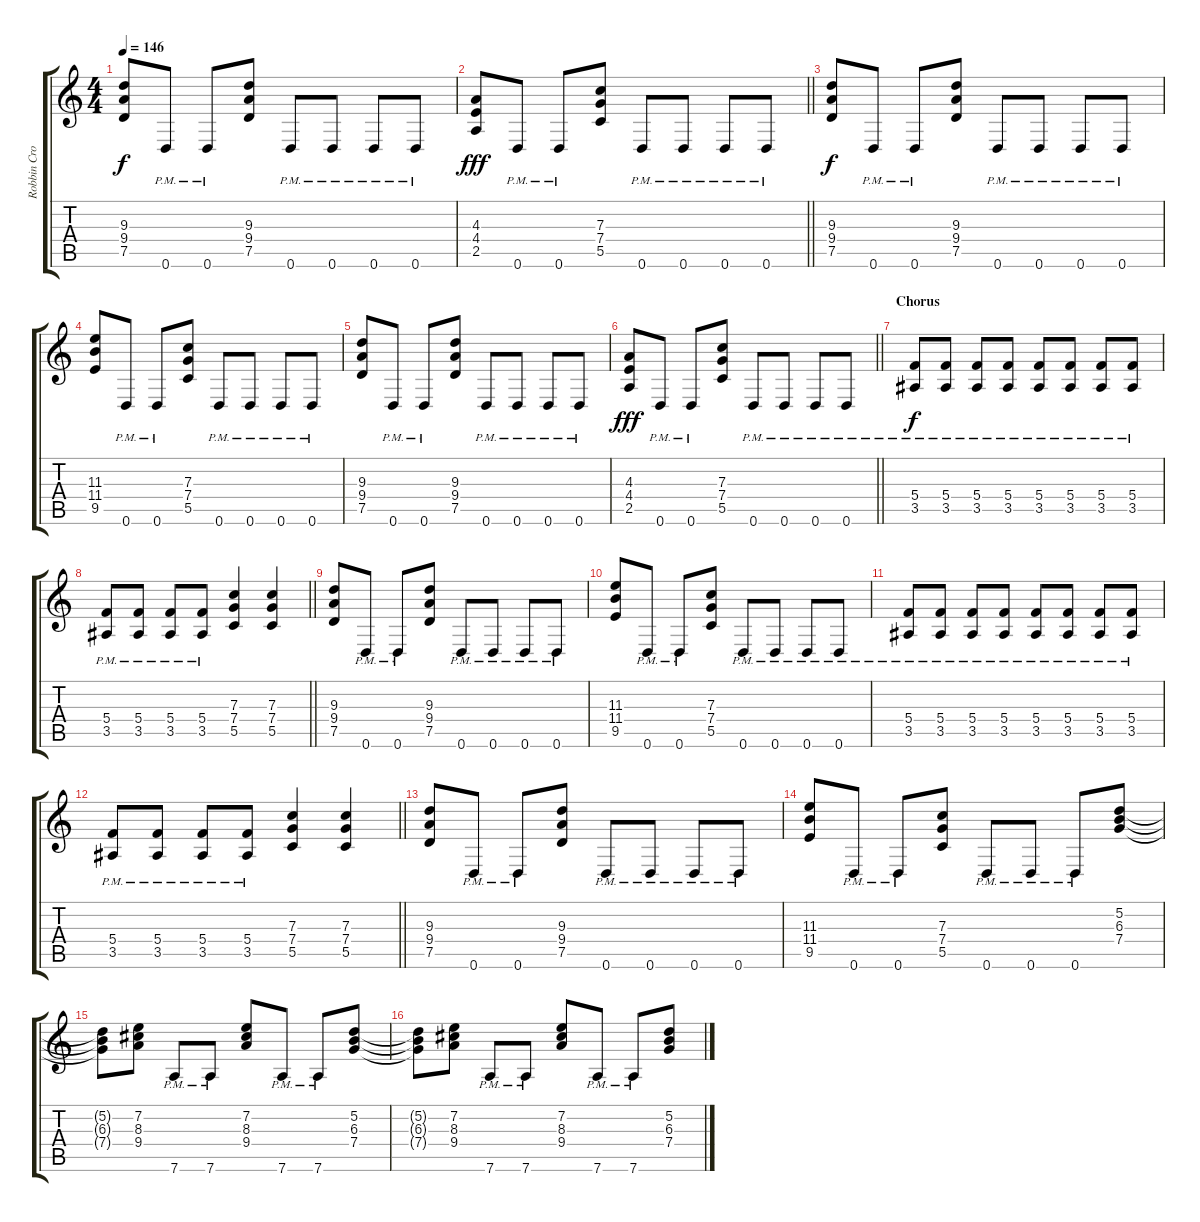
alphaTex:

\track ("Robbin Crosby - Rhytm Guitar II" "Robbin Cro") {instrument overdrivenguitar}
\staff {score tabs}
\tuning (D4 A3 F3 C3 G2 D2) {hide}
\ts (4 4)
\tempo 146
\clef g2
\ks c
(9.3 9.4 7.5).8{dy f} 0.6{pm}.8 0.6{pm}.8 (9.3 9.4 7.5).8 0.6{pm}.8 0.6{pm}.8 0.6{pm}.8 0.6{pm}.8 |
\barLineRight lightlight
(4.3 4.4 2.5).8{dy fff} 0.6{pm}.8 0.6{pm}.8 (7.3 7.4 5.5).8 0.6{pm}.8 0.6{pm}.8 0.6{pm}.8 0.6{pm}.8 |
(9.3 9.4 7.5).8{dy f} 0.6{pm}.8 0.6{pm}.8 (9.3 9.4 7.5).8 0.6{pm}.8 0.6{pm}.8 0.6{pm}.8 0.6{pm}.8 |
(11.3 11.4 9.5).8 0.6{pm}.8 0.6{pm}.8 (7.3 7.4 5.5).8 0.6{pm}.8 0.6{pm}.8 0.6{pm}.8 0.6{pm}.8 |
(9.3 9.4 7.5).8 0.6{pm}.8 0.6{pm}.8 (9.3 9.4 7.5).8 0.6{pm}.8 0.6{pm}.8 0.6{pm}.8 0.6{pm}.8 |
\barLineRight lightlight
(4.3 4.4 2.5).8{dy fff} 0.6{pm}.8 0.6{pm}.8 (7.3 7.4 5.5).8 0.6{pm}.8 0.6{pm}.8 0.6{pm}.8 0.6{pm}.8 |
\section ("" "Chorus")
(5.4{pm} 3.5{pm}).8{dy f} (5.4{pm} 3.5{pm}).8 (5.4{pm} 3.5{pm}).8 (5.4{pm} 3.5{pm}).8 (5.4{pm} 3.5{pm}).8 (5.4{pm} 3.5{pm}).8 (5.4{pm} 3.5{pm}).8 (5.4{pm} 3.5{pm}).8 |
\barLineRight lightlight
(5.4{pm} 3.5{pm}).8 (5.4{pm} 3.5{pm}).8 (5.4{pm} 3.5{pm}).8 (5.4{pm} 3.5{pm}).8 (7.3 7.4 5.5).4 (7.3 7.4 5.5).4 |
\section ("" "")
(9.3 9.4 7.5).8 0.6{pm}.8 0.6{pm}.8 (9.3 9.4 7.5).8 0.6{pm}.8 0.6{pm}.8 0.6{pm}.8 0.6{pm}.8 |
(11.3 11.4 9.5).8 0.6{pm}.8 0.6{pm}.8 (7.3 7.4 5.5).8 0.6{pm}.8 0.6{pm}.8 0.6{pm}.8 0.6{pm}.8 |
(5.4{pm} 3.5{pm}).8 (5.4{pm} 3.5{pm}).8 (5.4{pm} 3.5{pm}).8 (5.4{pm} 3.5{pm}).8 (5.4{pm} 3.5{pm}).8 (5.4{pm} 3.5{pm}).8 (5.4{pm} 3.5{pm}).8 (5.4{pm} 3.5{pm}).8 |
\barLineRight lightlight
(5.4{pm} 3.5{pm}).8 (5.4{pm} 3.5{pm}).8 (5.4{pm} 3.5{pm}).8 (5.4{pm} 3.5{pm}).8 (7.3 7.4 5.5).4 (7.3 7.4 5.5).4 |
(9.3 9.4 7.5).8 0.6{pm}.8 0.6{pm}.8 (9.3 9.4 7.5).8 0.6{pm}.8 0.6{pm}.8 0.6{pm}.8 0.6{pm}.8 |
(11.3 11.4 9.5).8 0.6{pm}.8 0.6{pm}.8 (7.3 7.4 5.5).8 0.6{pm}.8 0.6{pm}.8 0.6{pm}.8 (5.2 6.3 7.4).8 |
(5.2{t} 6.3{t} 7.4{t}).8 (7.2 8.3 9.4).8 7.6{pm}.8 7.6{pm}.8 (7.2 8.3 9.4).8 7.6{pm}.8 7.6{pm}.8 (5.2 6.3 7.4).8 |
(5.2{t} 6.3{t} 7.4{t}).8 (7.2 8.3 9.4).8 7.6{pm}.8 7.6{pm}.8 (7.2 8.3 9.4).8 7.6{pm}.8 7.6{pm}.8 (5.2 6.3 7.4).8
